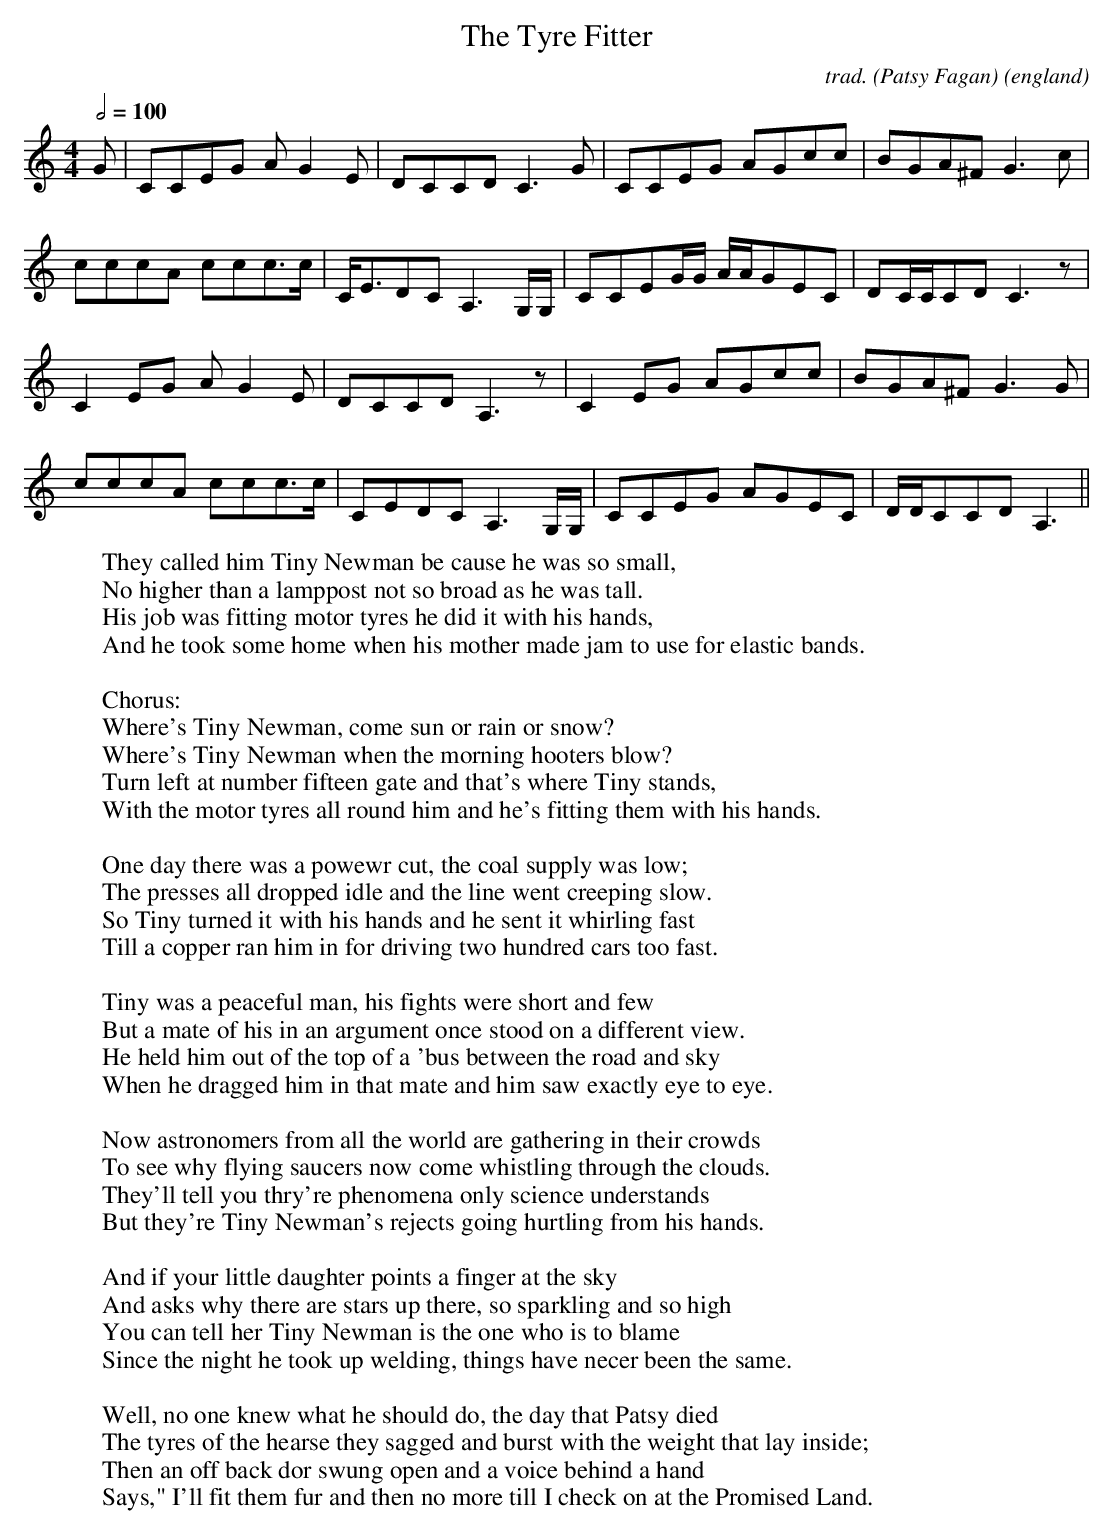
X:1
T:Tyre Fitter, The
O:england
C:trad. (Patsy Fagan)
M:4/4
L:1/8
Q:2/4=100
W:They called him Tiny Newman be cause he was so small,
W:No higher than a lamppost not so broad as he was tall.
W:His job was fitting motor tyres he did it with his hands,
W:And he took some home when his mother made jam to use for elastic bands.
W:
W:  Chorus:
W:  Where's Tiny Newman, come sun or rain or snow?
W:  Where's Tiny Newman when the morning hooters blow?
W:  Turn left at number fifteen gate and that's where Tiny stands,
W:  With the motor tyres all round him and he's fitting them with his hands.
W:
W:One day there was a powewr cut, the coal supply was low;
W:The presses all dropped idle and the line went creeping slow.
W:So Tiny turned it with his hands and he sent it whirling fast
W:Till a copper ran him in for driving two hundred cars too fast.
W:
W:Tiny was a peaceful man, his fights were short and few
W:But a mate of his in an argument once stood on a different view.
W:He held him out of the top of a 'bus between the road and sky
W:When he dragged him in that mate and him saw exactly eye to eye.
W:
W:Now astronomers from all the world are gathering in their crowds
W:To see why flying saucers now come whistling through the clouds.
W:They'll tell you thry're phenomena only science understands
W:But they're Tiny Newman's rejects going hurtling from his hands.
W:
W:And if your little daughter points a finger at the sky
W:And asks why there are stars up there, so sparkling and so high
W:You can tell her Tiny Newman is the one who is to blame
W:Since the night he took up welding, things have necer been the same.
W:
W:Well, no one knew what he should do, the day that Patsy died
W:The tyres of the hearse they sagged and burst with the weight that lay inside;
W:Then an off back dor swung open and a voice behind a hand
W:Says," I'll fit them fur and then no more till I check on at the Promised Land.
K:C
G|CCEG AG2E|DCCD C3G|CCEG AGcc|BGA^F G3c|
cccA ccc3/2c/|C/E3/2DC A,3G,/G,/|CCEG/G/ A/A/GEC|DC/C/CD C3z|
C2EG AG2E|DCCD A,3z|C2EG AGcc|BGA^F G3G|
cccA ccc3/2c/|CEDC A,3G,/G,/|CCEG AGEC|D/D/CCD A,3||
